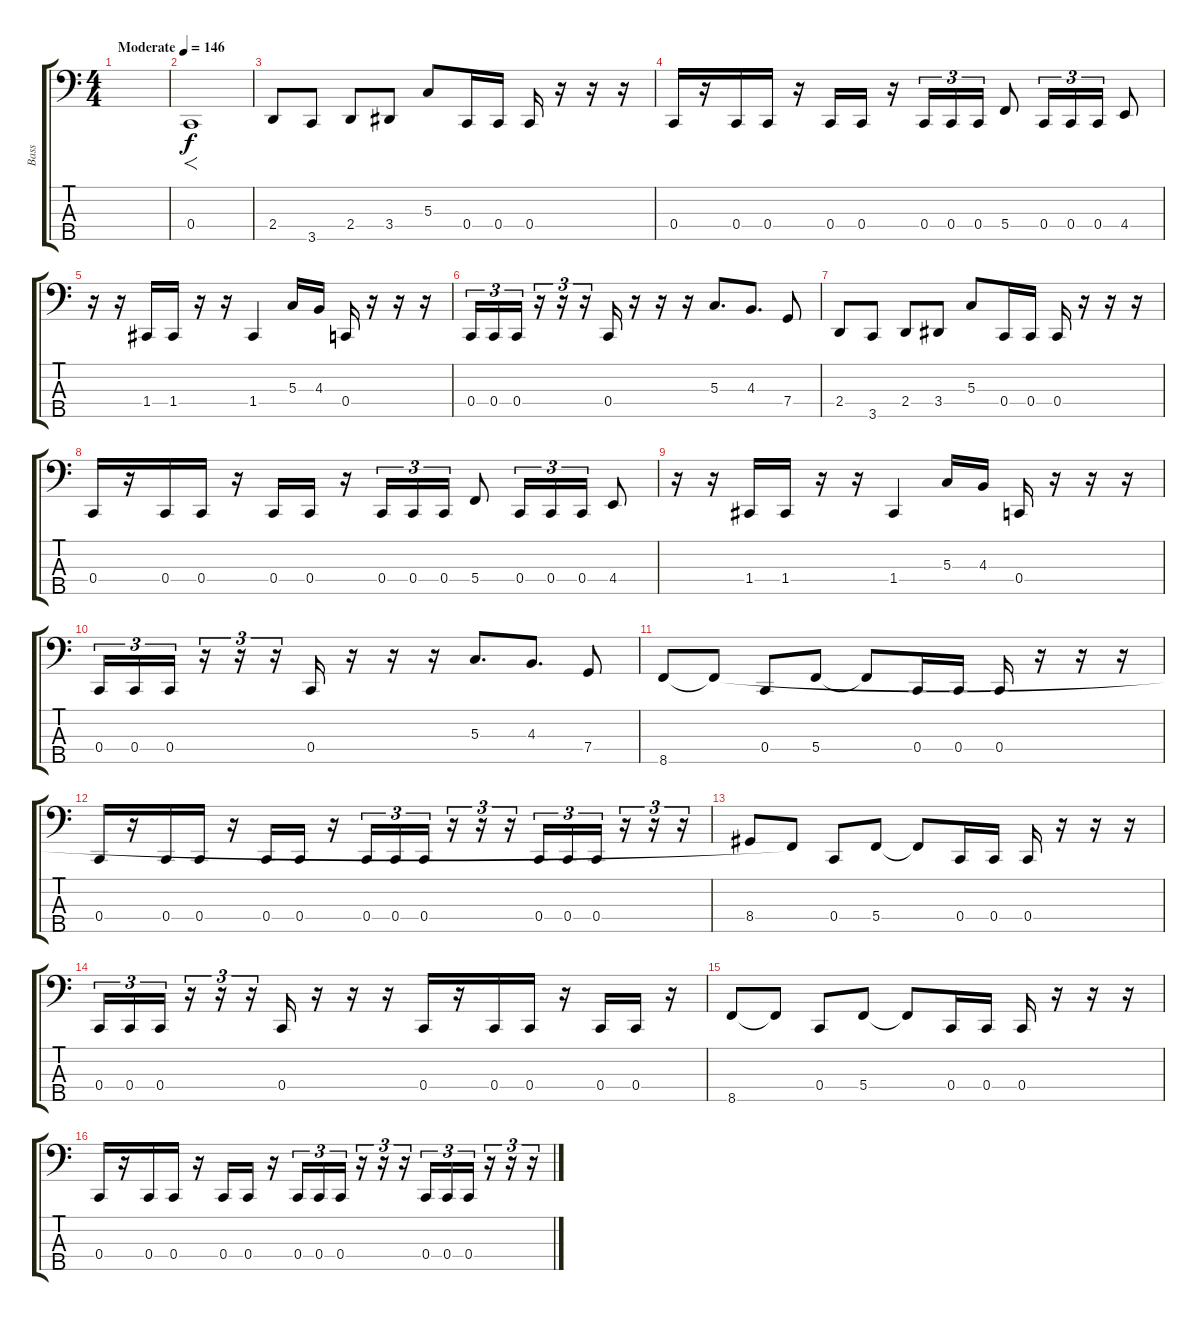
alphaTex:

\track ("Bass" "Bass") {instrument electricbasspick}
\staff {score tabs}
\tuning (F2 C2 G1 C1 A0) {hide}
\ts (4 4)
\tempo (146 "Moderate")
\clef f4
\ks c
|
0.4.1{f} |
2.4.8 3.5.8 2.4.8 3.4.8 5.3.8 0.4.16 0.4.16 0.4.16 r.16 r.16 r.16 |
0.4.16 r.16 0.4.16 0.4.16 r.16 0.4.16 0.4.16 r.16 0.4.16{tu (3 2)} 0.4.16{tu (3 2)} 0.4.16{tu (3 2)} 5.4.8 0.4.16{tu (3 2)} 0.4.16{tu (3 2)} 0.4.16{tu (3 2)} 4.4.8 |
r.16 r.16 1.4.16 1.4.16 r.16 r.16 1.4.4 5.3.16 4.3.16 0.4.16 r.16 r.16 r.16 |
0.4.16{tu (3 2)} 0.4.16{tu (3 2)} 0.4.16{tu (3 2)} r.16{tu (3 2)} r.16{tu (3 2)} r.16{tu (3 2)} 0.4.16 r.16 r.16 r.16 5.3.8{d} 4.3.8{d} 7.4.8 |
2.4.8 3.5.8 2.4.8 3.4.8 5.3.8 0.4.16 0.4.16 0.4.16 r.16 r.16 r.16 |
0.4.16 r.16 0.4.16 0.4.16 r.16 0.4.16 0.4.16 r.16 0.4.16{tu (3 2)} 0.4.16{tu (3 2)} 0.4.16{tu (3 2)} 5.4.8 0.4.16{tu (3 2)} 0.4.16{tu (3 2)} 0.4.16{tu (3 2)} 4.4.8 |
r.16 r.16 1.4.16 1.4.16 r.16 r.16 1.4.4 5.3.16 4.3.16 0.4.16 r.16 r.16 r.16 |
0.4.16{tu (3 2)} 0.4.16{tu (3 2)} 0.4.16{tu (3 2)} r.16{tu (3 2)} r.16{tu (3 2)} r.16{tu (3 2)} 0.4.16 r.16 r.16 r.16 5.3.8{d} 4.3.8{d} 7.4.8 |
8.5.8 8.5{t}.8 0.4.8 5.4.8 5.4{t}.8 0.4.16 0.4.16 0.4.16 r.16 r.16 r.16 |
0.4.16 r.16 0.4.16 0.4.16 r.16 0.4.16 0.4.16 r.16 0.4.16{tu (3 2)} 0.4.16{tu (3 2)} 0.4.16{tu (3 2)} r.16{tu (3 2)} r.16{tu (3 2)} r.16{tu (3 2)} 0.4.16{tu (3 2)} 0.4.16{tu (3 2)} 0.4.16{tu (3 2)} r.16{tu (3 2)} r.16{tu (3 2)} r.16{tu (3 2)} |
8.4.8 8.5{t}.8 0.4.8 5.4.8 5.4{t}.8 0.4.16 0.4.16 0.4.16 r.16 r.16 r.16 |
0.4.16{tu (3 2)} 0.4.16{tu (3 2)} 0.4.16{tu (3 2)} r.16{tu (3 2)} r.16{tu (3 2)} r.16{tu (3 2)} 0.4.16 r.16 r.16 r.16 0.4.16 r.16 0.4.16 0.4.16 r.16 0.4.16 0.4.16 r.16 |
8.5.8 8.5{t}.8 0.4.8 5.4.8 5.4{t}.8 0.4.16 0.4.16 0.4.16 r.16 r.16 r.16 |
0.4.16 r.16 0.4.16 0.4.16 r.16 0.4.16 0.4.16 r.16 0.4.16{tu (3 2)} 0.4.16{tu (3 2)} 0.4.16{tu (3 2)} r.16{tu (3 2)} r.16{tu (3 2)} r.16{tu (3 2)} 0.4.16{tu (3 2)} 0.4.16{tu (3 2)} 0.4.16{tu (3 2)} r.16{tu (3 2)} r.16{tu (3 2)} r.16{tu (3 2)}
